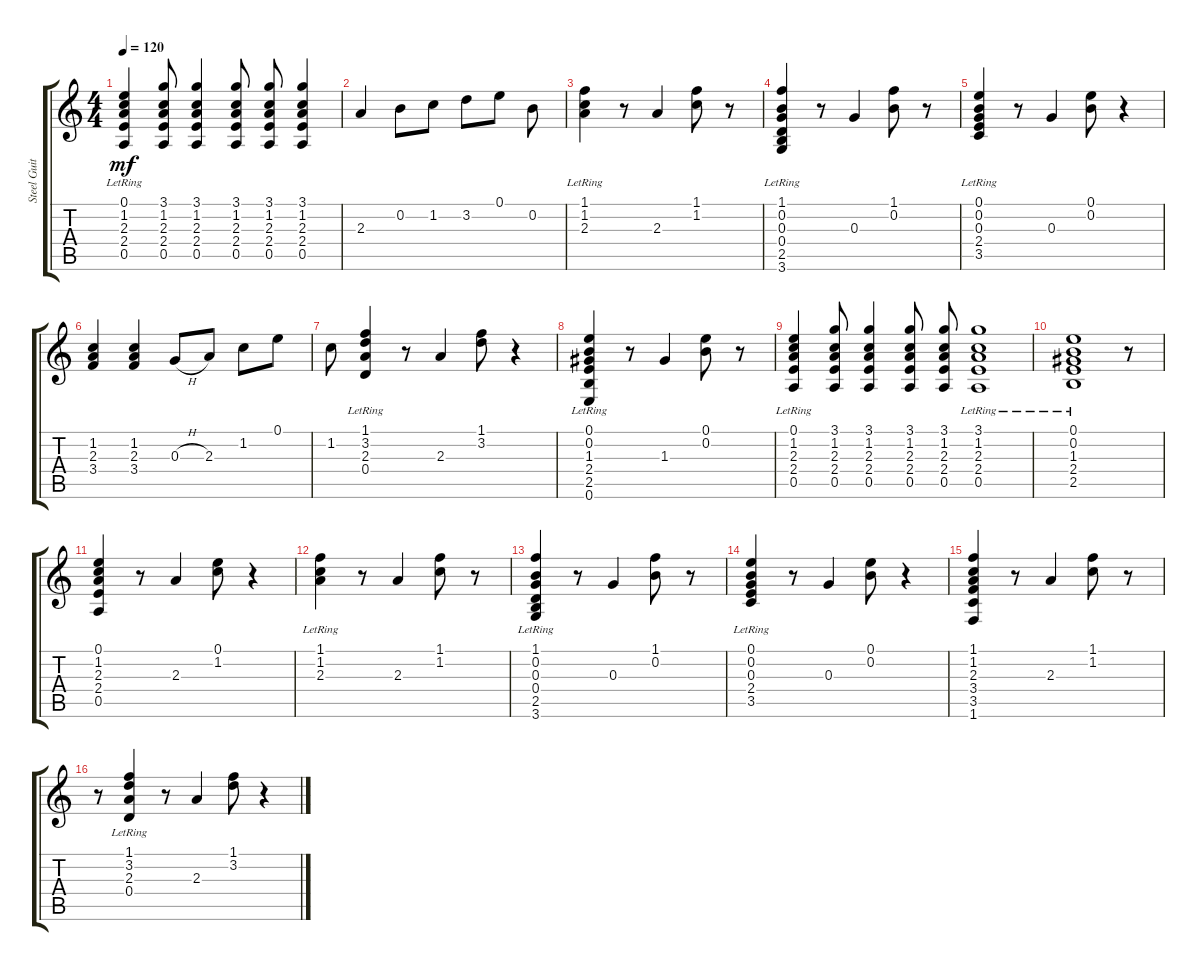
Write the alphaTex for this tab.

\track ("Steel Guitar" "Steel Guit") {instrument acousticguitarsteel}
\staff {score tabs}
\tuning (E4 B3 G3 D3 A2 E2) {hide}
\ts (4 4)
\tempo 120
\clef g2
\ks c
(0.1{lr} 1.2{lr} 2.3{lr} 2.4{lr} 0.5{lr}).4{dy mf} (3.1 1.2 2.3 2.4 0.5).8 (3.1 1.2 2.3 2.4 0.5).4 (3.1 1.2 2.3 2.4 0.5).8 (3.1 1.2 2.3 2.4 0.5).8 (3.1 1.2 2.3 2.4 0.5).4 |
2.3.4 0.2.8 1.2.8 3.2.8 0.1.8 0.2.8 |
(1.1{lr} 1.2{lr} 2.3{lr}).4 r.8 2.3.4 (1.1 1.2).8 r.8 |
(1.1{lr} 0.2 0.3 0.4 2.5{lr} 3.6{lr}).4 r.8 0.3.4 (1.1 0.2).8 r.8 |
(0.1{lr} 0.2{lr} 0.3{lr} 2.4{lr} 3.5{lr}).4 r.8 0.3.4 (0.1 0.2).8 r.4 |
(1.2 2.3 3.4).4 (1.2 2.3 3.4).4 0.3{h}.8 2.3.8 1.2.8 0.1.8 |
1.2.8 (1.1{lr} 3.2{lr} 2.3{lr} 0.4{lr}).4 r.8 2.3.4 (1.1 3.2).8 r.4 |
(0.1{lr} 0.2{lr} 1.3{lr} 2.4{lr} 2.5{lr} 0.6{lr}).4 r.8 1.3.4 (0.1 0.2).8 r.8 |
(0.1{lr} 1.2{lr} 2.3{lr} 2.4{lr} 0.5{lr}).4 (3.1 1.2 2.3 2.4 0.5).8 (3.1 1.2 2.3 2.4 0.5).4 (3.1 1.2 2.3 2.4 0.5).8 (3.1 1.2 2.3 2.4 0.5).8 (3.1{lr} 1.2{lr} 2.3{lr} 2.4{lr} 0.5{lr}).1 |
(0.1{lr} 0.2{lr} 1.3{lr} 2.4{lr} 2.5{lr}).1 r.8 |
(0.1 1.2 2.3 2.4 0.5).4 r.8 2.3.4 (0.1 1.2).8 r.4 |
(1.1{lr} 1.2{lr} 2.3{lr}).4 r.8 2.3.4 (1.1 1.2).8 r.8 |
(1.1{lr} 0.2 0.3 0.4 2.5{lr} 3.6{lr}).4 r.8 0.3.4 (1.1 0.2).8 r.8 |
(0.1{lr} 0.2{lr} 0.3{lr} 2.4{lr} 3.5{lr}).4 r.8 0.3.4 (0.1 0.2).8 r.4 |
(1.1 1.2 2.3 3.4 3.5 1.6).4 r.8 2.3.4 (1.1 1.2).8 r.8 |
r.8 (1.1{lr} 3.2{lr} 2.3{lr} 0.4{lr}).4 r.8 2.3.4 (1.1 3.2).8 r.4
